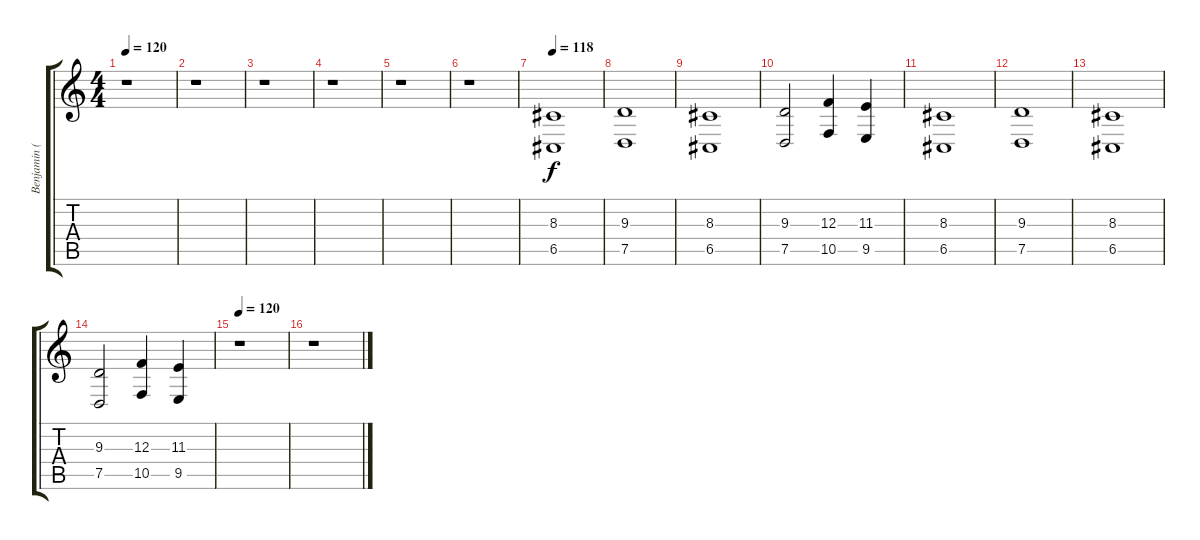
\track ("Benjamin (KeybChoir)" "Benjamin (") {instrument pad4choir}
\staff {score tabs}
\tuning (D4 A3 F3 C3 G2 D2) {hide}
\ts (4 4)
\tempo 120
\clef g2
\ks c
r.1{dy mp} |
r.1 |
r.1 |
r.1 |
r.1 |
r.1 |
\tempo 118
(8.3 6.5).1{dy f} |
(9.3 7.5).1 |
(8.3 6.5).1 |
(9.3 7.5).2 (12.3 10.5).4 (11.3 9.5).4 |
(8.3 6.5).1 |
(9.3 7.5).1 |
(8.3 6.5).1 |
(9.3 7.5).2 (12.3 10.5).4 (11.3 9.5).4 |
\tempo 120
r.1 |
r.1
